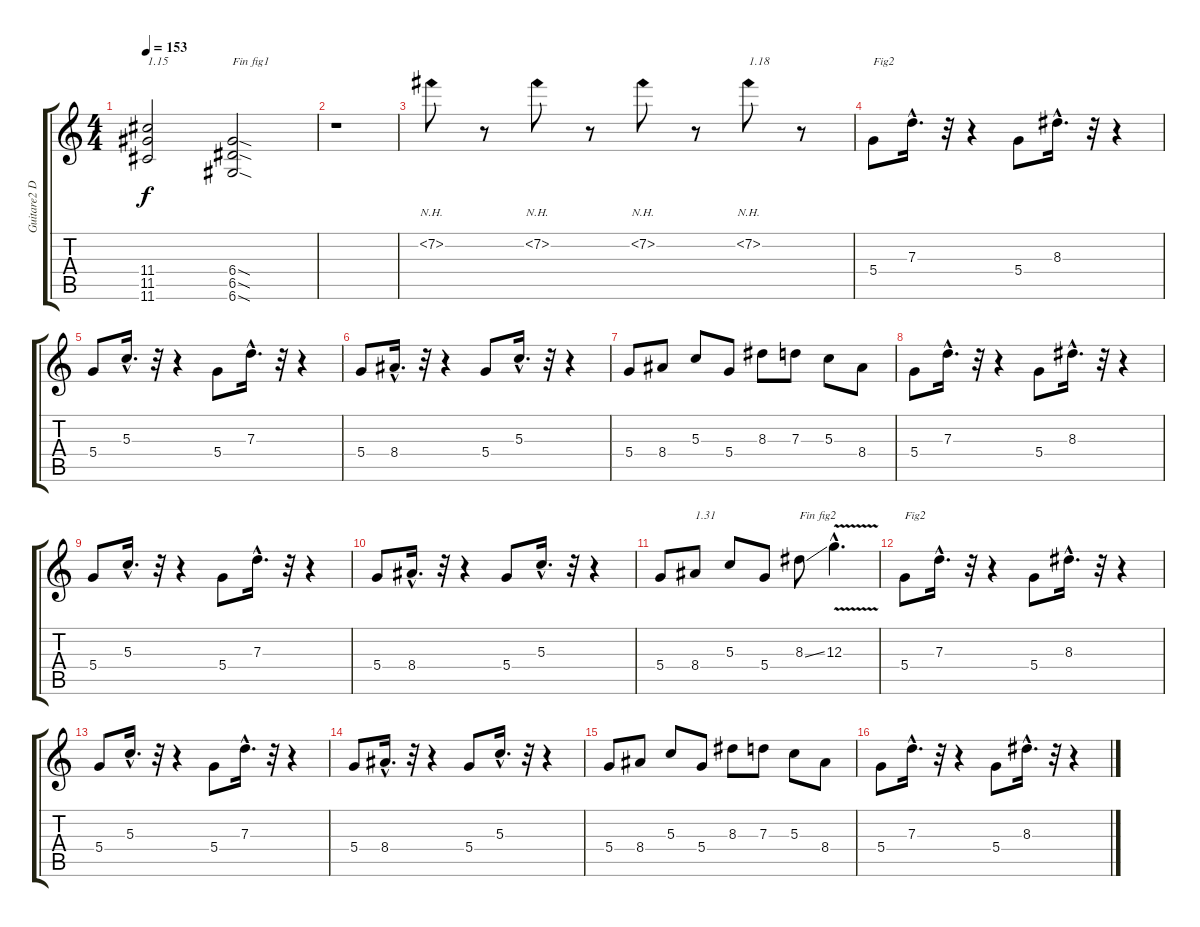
\track ("Guitare2 Dr-D" "Guitare2 D") {instrument distortionguitar}
\staff {score tabs}
\tuning (E4 B3 G3 D3 A2 D2) {hide}
\ts (4 4)
\tempo 153
\clef g2
\ks c
(11.4{t} 11.5{t} 11.6{t}).2{txt "1.15" dy f} (6.4{sod} 6.5{sod} 6.6{sod}).2{txt "Fin fig1"} |
r.1 |
7.2{nh}.8 r.8 7.2{nh}.8 r.8 7.2{nh}.8 r.8 7.2{nh}.8{txt "1.18"} r.8 |
5.4.8{txt "Fig2"} 7.3{hac}.16{d} r.32 r.4 5.4.8 8.3{hac}.16{d} r.32 r.4 |
5.4.8 5.3{hac}.16{d} r.32 r.4 5.4.8 7.3{hac}.16{d} r.32 r.4 |
5.4.8 8.4{hac}.16{d} r.32 r.4 5.4.8 5.3{hac}.16{d} r.32 r.4 |
5.4.8 8.4.8 5.3.8 5.4.8 8.3.8 7.3.8 5.3.8 8.4.8 |
5.4.8 7.3{hac}.16{d} r.32 r.4 5.4.8 8.3{hac}.16{d} r.32 r.4 |
5.4.8 5.3{hac}.16{d} r.32 r.4 5.4.8 7.3{hac}.16{d} r.32 r.4 |
5.4.8 8.4{hac}.16{d} r.32 r.4 5.4.8 5.3{hac}.16{d} r.32 r.4 |
5.4.8 8.4.8{txt "1.31"} 5.3.8 5.4.8 8.3{ss}.8{txt "Fin fig2"} 12.3{v hac}.4{d} |
5.4.8{txt "Fig2"} 7.3{hac}.16{d} r.32 r.4 5.4.8 8.3{hac}.16{d} r.32 r.4 |
5.4.8 5.3{hac}.16{d} r.32 r.4 5.4.8 7.3{hac}.16{d} r.32 r.4 |
5.4.8 8.4{hac}.16{d} r.32 r.4 5.4.8 5.3{hac}.16{d} r.32 r.4 |
5.4.8 8.4.8 5.3.8 5.4.8 8.3.8 7.3.8 5.3.8 8.4.8 |
5.4.8 7.3{hac}.16{d} r.32 r.4 5.4.8 8.3{hac}.16{d} r.32 r.4
